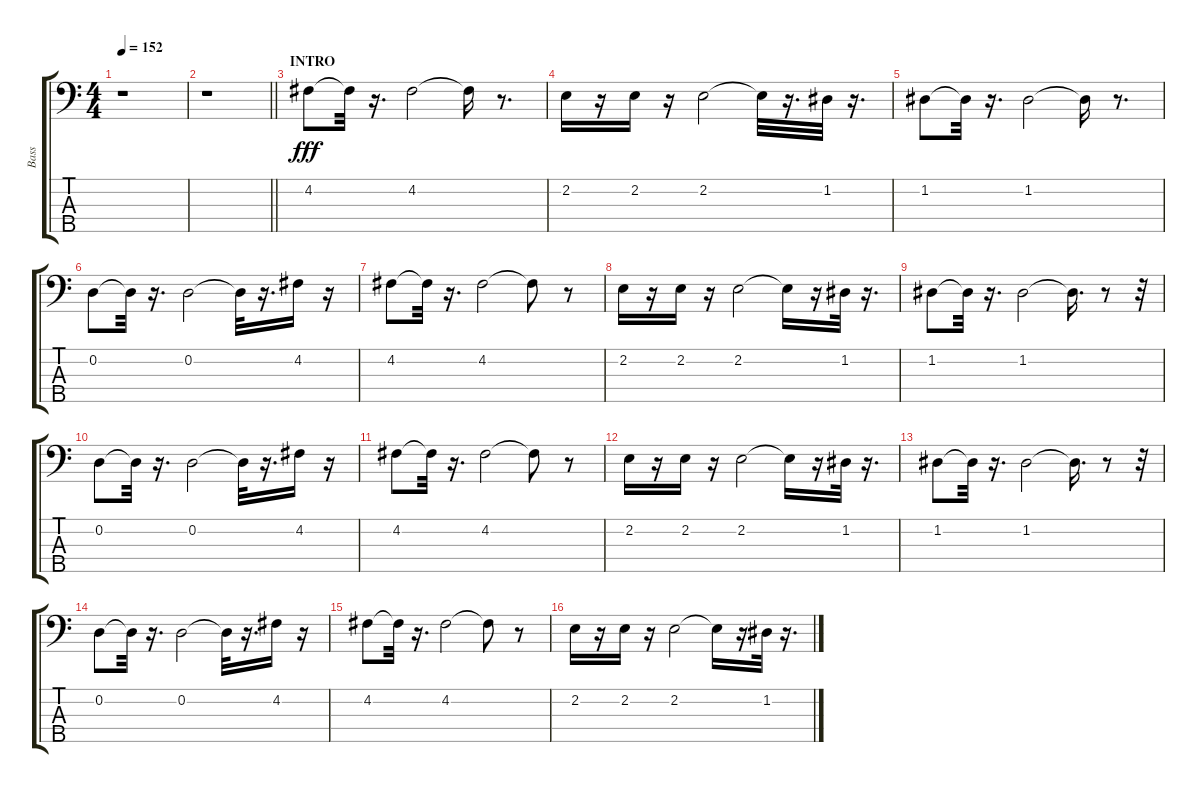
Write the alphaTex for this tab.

\track ("Bass" "Bass") {instrument fretlessbass}
\staff {score tabs}
\tuning (G2 D2 A1 E1 B0) {hide}
\ts (4 4)
\tempo 152
\clef f4
\ks c
r.1{dy fff instrument fretlessbass} |
\barLineRight lightlight
r.1 |
\section ("" "INTRO")
4.2.8 4.2{t}.32 r.16{d} 4.2.2 4.2{t}.16 r.8{d} |
2.2.16 r.16 2.2.16 r.16 2.2.2 2.2{t}.32 r.16{d} 1.2.32 r.16{d} |
1.2.8 1.2{t}.32 r.16{d} 1.2.2 1.2{t}.16 r.8{d} |
0.2.8 0.2{t}.32 r.16{d} 0.2.2 0.2{t}.32 r.16{d} 4.2.16 r.16 |
4.2.8 4.2{t}.32 r.16{d} 4.2.2 4.2{t}.8 r.8 |
2.2.16 r.16 2.2.16 r.16 2.2.2 2.2{t}.16 r.16 1.2.32 r.16{d} |
1.2.8 1.2{t}.32 r.16{d} 1.2.2 1.2{t}.16{d} r.8 r.32 |
0.2.8 0.2{t}.32 r.16{d} 0.2.2 0.2{t}.32 r.16{d} 4.2.16 r.16 |
4.2.8 4.2{t}.32 r.16{d} 4.2.2 4.2{t}.8 r.8 |
2.2.16 r.16 2.2.16 r.16 2.2.2 2.2{t}.16 r.16 1.2.32 r.16{d} |
1.2.8 1.2{t}.32 r.16{d} 1.2.2 1.2{t}.16{d} r.8 r.32 |
0.2.8 0.2{t}.32 r.16{d} 0.2.2 0.2{t}.32 r.16{d} 4.2.16 r.16 |
4.2.8 4.2{t}.32 r.16{d} 4.2.2 4.2{t}.8 r.8 |
2.2.16 r.16 2.2.16 r.16 2.2.2 2.2{t}.16 r.16 1.2.32 r.16{d}
